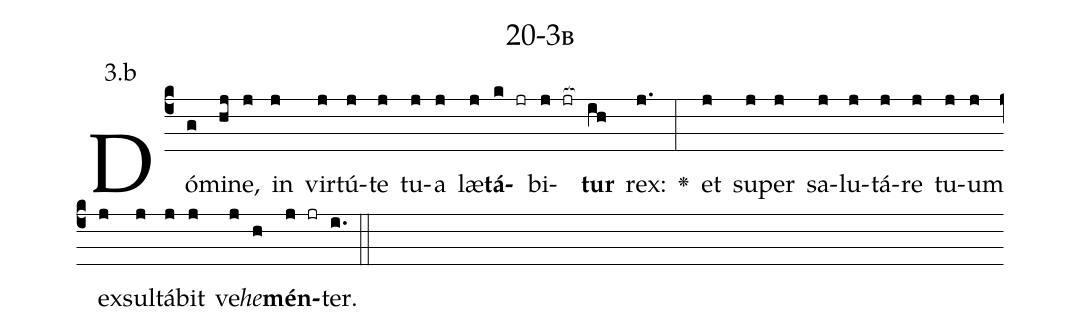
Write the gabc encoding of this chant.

name: 20-3b;
annotation: 3.b;
%%
(c4)Dó(g)mi(hj)ne,(j) in(j) vir(j)tú(j)te(j) tu(j)a(j) læ(j)<b>tá</b>(k jr)bi(j jr[ocb:1{])<b>tur</b>(ih[ocb:0}]) rex:(j.) <v>\greheightstar</v>(:) et(j) su(j)per(j) sa(j)lu(j)tá(j)re(j) tu(j)um(j) ex(j)sul(j)tá(j)bit(j) ve(j)<i>he</i>(h)<b>mén</b>(j jr)ter.(i.) (::)


%E(j) u(j) o(j) u(h) a(j) e.(i.) (::)
